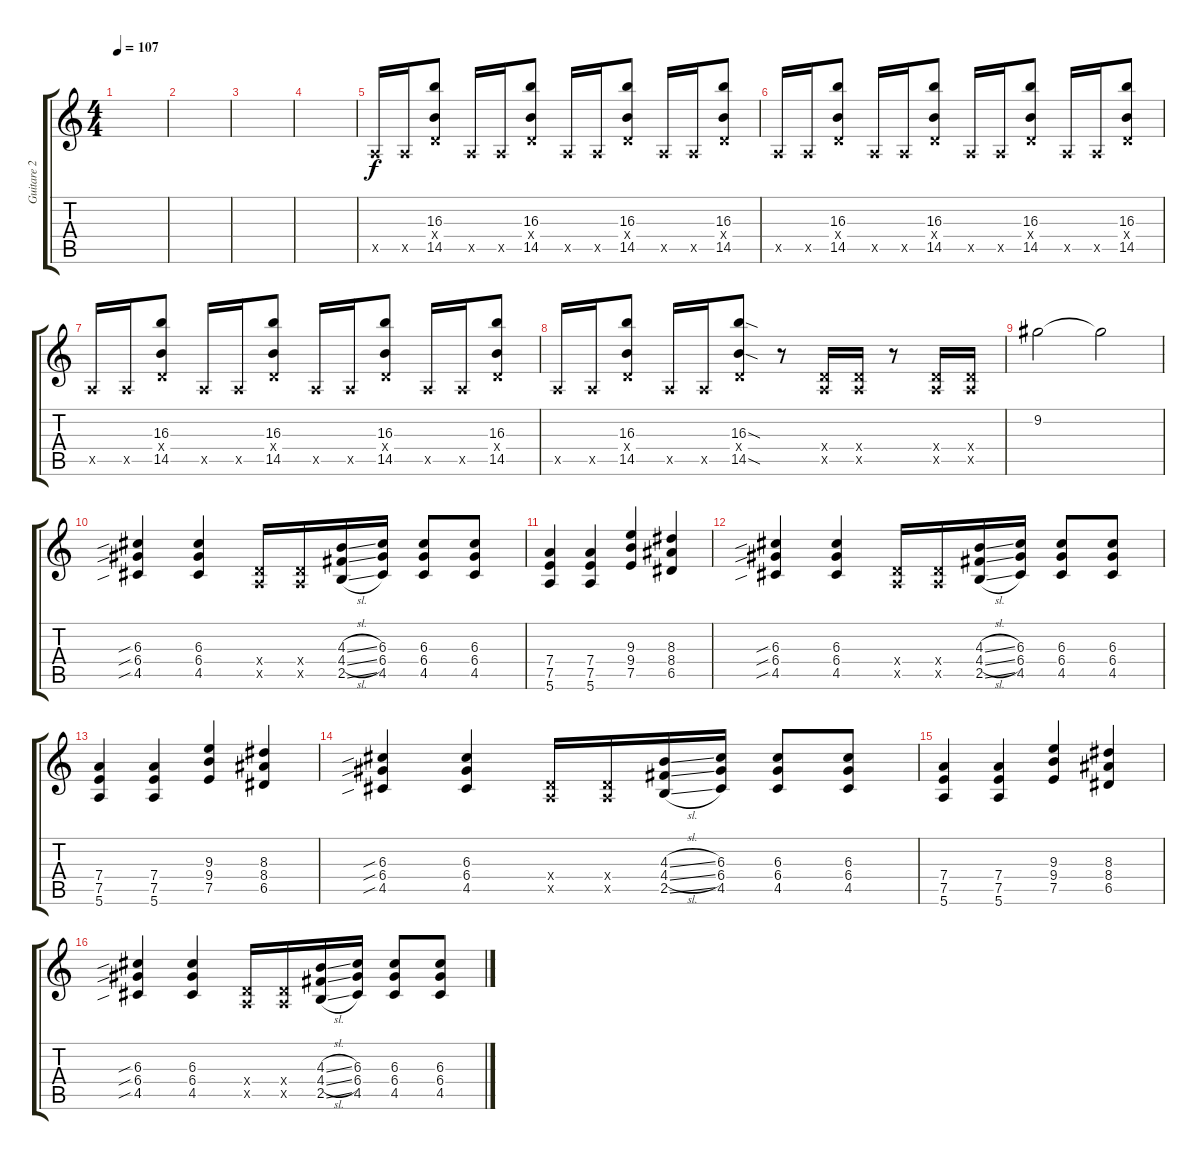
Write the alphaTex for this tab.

\track ("Guitare 2" "Guitare 2") {instrument distortionguitar}
\staff {score tabs}
\tuning (E4 B3 G3 D3 A2 E2) {hide}
\ts (4 4)
\tempo 107
\clef g2
\ks c
|
|
|
|
0.5{x}.16 0.5{x}.16 (16.3 0.4{x} 14.5).8 0.5{x}.16 0.5{x}.16 (16.3 0.4{x} 14.5).8 0.5{x}.16 0.5{x}.16 (16.3 0.4{x} 14.5).8 0.5{x}.16 0.5{x}.16 (16.3 0.4{x} 14.5).8 |
0.5{x}.16 0.5{x}.16 (16.3 0.4{x} 14.5).8 0.5{x}.16 0.5{x}.16 (16.3 0.4{x} 14.5).8 0.5{x}.16 0.5{x}.16 (16.3 0.4{x} 14.5).8 0.5{x}.16 0.5{x}.16 (16.3 0.4{x} 14.5).8 |
0.5{x}.16 0.5{x}.16 (16.3 0.4{x} 14.5).8 0.5{x}.16 0.5{x}.16 (16.3 0.4{x} 14.5).8 0.5{x}.16 0.5{x}.16 (16.3 0.4{x} 14.5).8 0.5{x}.16 0.5{x}.16 (16.3 0.4{x} 14.5).8 |
0.5{x}.16 0.5{x}.16 (16.3 0.4{x} 14.5).8 0.5{x}.16 0.5{x}.16 (16.3{sod} 0.4{x} 14.5{sod}).8 r.8 (0.4{x} 0.5{x}).16 (0.4{x} 0.5{x}).16 r.8 (0.4{x} 0.5{x}).16 (0.4{x} 0.5{x}).16 |
9.2.2 9.2{t}.2 |
(6.3{sib} 6.4{sib} 4.5{sib}).4 (6.3 6.4 4.5).4 (0.4{x} 0.5{x}).16 (0.4{x} 0.5{x}).16 (4.3{sl} 4.4{sl} 2.5{sl}).16 (6.3 6.4 4.5).16 (6.3 6.4 4.5).8 (6.3 6.4 4.5).8 |
(7.4 7.5 5.6).4 (7.4 7.5 5.6).4 (9.3 9.4 7.5).4 (8.3 8.4 6.5).4 |
(6.3{sib} 6.4{sib} 4.5{sib}).4 (6.3 6.4 4.5).4 (0.4{x} 0.5{x}).16 (0.4{x} 0.5{x}).16 (4.3{sl} 4.4{sl} 2.5{sl}).16 (6.3 6.4 4.5).16 (6.3 6.4 4.5).8 (6.3 6.4 4.5).8 |
(7.4 7.5 5.6).4 (7.4 7.5 5.6).4 (9.3 9.4 7.5).4 (8.3 8.4 6.5).4 |
(6.3{sib} 6.4{sib} 4.5{sib}).4 (6.3 6.4 4.5).4 (0.4{x} 0.5{x}).16 (0.4{x} 0.5{x}).16 (4.3{sl} 4.4{sl} 2.5{sl}).16 (6.3 6.4 4.5).16 (6.3 6.4 4.5).8 (6.3 6.4 4.5).8 |
(7.4 7.5 5.6).4 (7.4 7.5 5.6).4 (9.3 9.4 7.5).4 (8.3 8.4 6.5).4 |
(6.3{sib} 6.4{sib} 4.5{sib}).4 (6.3 6.4 4.5).4 (0.4{x} 0.5{x}).16 (0.4{x} 0.5{x}).16 (4.3{sl} 4.4{sl} 2.5{sl}).16 (6.3 6.4 4.5).16 (6.3 6.4 4.5).8 (6.3 6.4 4.5).8
